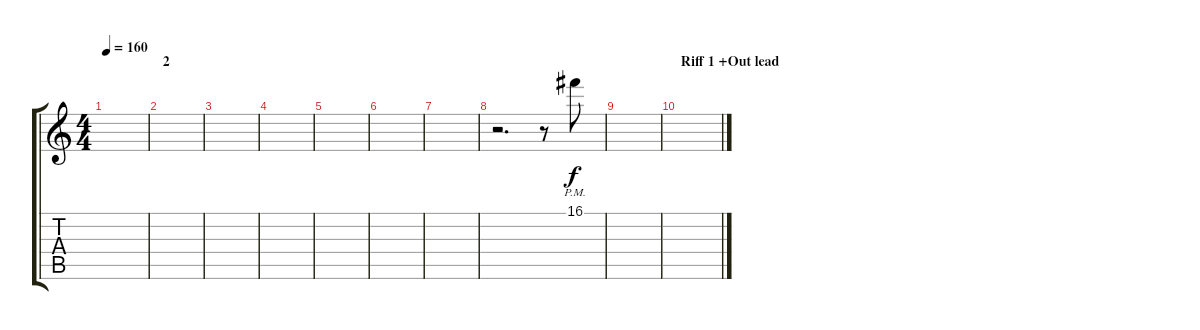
\track "" {instrument distortionguitar}
\staff {score tabs}
\tuning (D4 A3 F3 C3 G2 D2) {hide}
\ts (4 4)
\tempo 160
\clef g2
\ks c
|
\section ("" "2")
|
|
|
|
|
|
r.2{d} r.8 16.1{pm}.8{volume 10} |
|
\section ("" "Riff 1 +Out lead")
